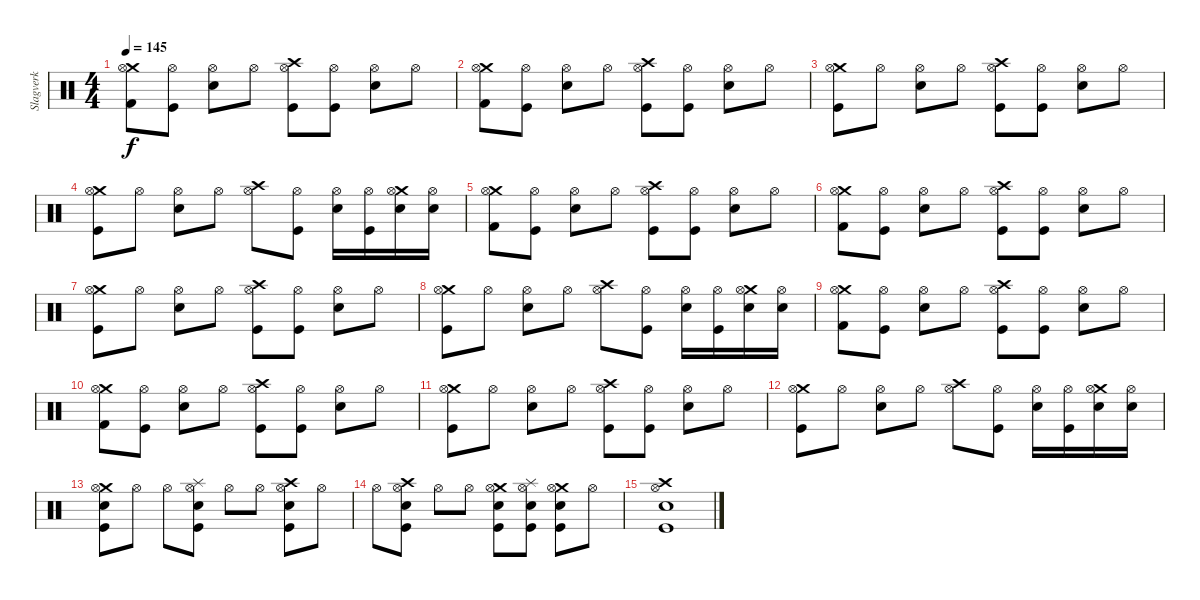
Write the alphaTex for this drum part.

\track ("Slagverk" "Slagverk") {instrument percussion}
\staff {score}
\articulation defaults
\ts (4 4)
\tempo 145
\clef neutral
\ks c
("Crash medium (hit)" "Hi-Hat (open)" "Kick (hit) 2").8{dy f} ("Hi-Hat (open)" "Kick (hit)").8 ("Hi-Hat (open)" "Electric Snare (hit)").8 "Hi-Hat (open)".8 ("Crash high (hit)" "Hi-Hat (open)" "Kick (hit)").8 ("Hi-Hat (open)" "Kick (hit)").8 ("Hi-Hat (open)" "Electric Snare (hit)").8 "Hi-Hat (open)".8 |
("Crash medium (hit)" "Hi-Hat (open)" "Kick (hit) 2").8 ("Hi-Hat (open)" "Kick (hit)").8 ("Hi-Hat (open)" "Electric Snare (hit)").8 "Hi-Hat (open)".8 ("Crash high (hit)" "Hi-Hat (open)" "Kick (hit)").8 ("Hi-Hat (open)" "Kick (hit)").8 ("Hi-Hat (open)" "Electric Snare (hit)").8 "Hi-Hat (open)".8 |
("Crash medium (hit)" "Hi-Hat (open)" "Kick (hit)").8 "Hi-Hat (open)".8 ("Hi-Hat (open)" "Electric Snare (hit)").8 "Hi-Hat (open)".8 ("Crash high (hit)" "Hi-Hat (open)" "Kick (hit)").8 ("Hi-Hat (open)" "Kick (hit)").8 ("Hi-Hat (open)" "Electric Snare (hit)").8 "Hi-Hat (open)".8 |
("Crash medium (hit)" "Hi-Hat (open)" "Kick (hit)").8 "Hi-Hat (open)".8 ("Hi-Hat (open)" "Electric Snare (hit)").8 "Hi-Hat (open)".8 ("Crash high (hit)" "Hi-Hat (open)").8 ("Hi-Hat (open)" "Kick (hit)").8 ("Hi-Hat (open)" "Electric Snare (hit)").16 ("Hi-Hat (open)" "Kick (hit)").16 ("Crash medium (hit)" "Hi-Hat (open)" "Electric Snare (hit)").16 ("Hi-Hat (open)" "Electric Snare (hit)").16 |
("Crash medium (hit)" "Hi-Hat (open)" "Kick (hit) 2").8 ("Hi-Hat (open)" "Kick (hit)").8 ("Hi-Hat (open)" "Electric Snare (hit)").8 "Hi-Hat (open)".8 ("Crash high (hit)" "Hi-Hat (open)" "Kick (hit)").8 ("Hi-Hat (open)" "Kick (hit)").8 ("Hi-Hat (open)" "Electric Snare (hit)").8 "Hi-Hat (open)".8 |
("Crash medium (hit)" "Hi-Hat (open)" "Kick (hit) 2").8 ("Hi-Hat (open)" "Kick (hit)").8 ("Hi-Hat (open)" "Electric Snare (hit)").8 "Hi-Hat (open)".8 ("Crash high (hit)" "Hi-Hat (open)" "Kick (hit)").8 ("Hi-Hat (open)" "Kick (hit)").8 ("Hi-Hat (open)" "Electric Snare (hit)").8 "Hi-Hat (open)".8 |
("Crash medium (hit)" "Hi-Hat (open)" "Kick (hit)").8 "Hi-Hat (open)".8 ("Hi-Hat (open)" "Electric Snare (hit)").8 "Hi-Hat (open)".8 ("Crash high (hit)" "Hi-Hat (open)" "Kick (hit)").8 ("Hi-Hat (open)" "Kick (hit)").8 ("Hi-Hat (open)" "Electric Snare (hit)").8 "Hi-Hat (open)".8 |
("Crash medium (hit)" "Hi-Hat (open)" "Kick (hit)").8 "Hi-Hat (open)".8 ("Hi-Hat (open)" "Electric Snare (hit)").8 "Hi-Hat (open)".8 ("Crash high (hit)" "Hi-Hat (open)").8 ("Hi-Hat (open)" "Kick (hit)").8 ("Hi-Hat (open)" "Electric Snare (hit)").16 ("Hi-Hat (open)" "Kick (hit)").16 ("Crash medium (hit)" "Hi-Hat (open)" "Electric Snare (hit)").16 ("Hi-Hat (open)" "Electric Snare (hit)").16 |
("Crash medium (hit)" "Hi-Hat (open)" "Kick (hit) 2").8 ("Hi-Hat (open)" "Kick (hit)").8 ("Hi-Hat (open)" "Electric Snare (hit)").8 "Hi-Hat (open)".8 ("Crash high (hit)" "Hi-Hat (open)" "Kick (hit)").8 ("Hi-Hat (open)" "Kick (hit)").8 ("Hi-Hat (open)" "Electric Snare (hit)").8 "Hi-Hat (open)".8 |
("Crash medium (hit)" "Hi-Hat (open)" "Kick (hit) 2").8 ("Hi-Hat (open)" "Kick (hit)").8 ("Hi-Hat (open)" "Electric Snare (hit)").8 "Hi-Hat (open)".8 ("Crash high (hit)" "Hi-Hat (open)" "Kick (hit)").8 ("Hi-Hat (open)" "Kick (hit)").8 ("Hi-Hat (open)" "Electric Snare (hit)").8 "Hi-Hat (open)".8 |
("Crash medium (hit)" "Hi-Hat (open)" "Kick (hit)").8 "Hi-Hat (open)".8 ("Hi-Hat (open)" "Electric Snare (hit)").8 "Hi-Hat (open)".8 ("Crash high (hit)" "Hi-Hat (open)" "Kick (hit)").8 ("Hi-Hat (open)" "Kick (hit)").8 ("Hi-Hat (open)" "Electric Snare (hit)").8 "Hi-Hat (open)".8 |
("Crash medium (hit)" "Hi-Hat (open)" "Kick (hit)").8 "Hi-Hat (open)".8 ("Hi-Hat (open)" "Electric Snare (hit)").8 "Hi-Hat (open)".8 ("Crash high (hit)" "Hi-Hat (open)").8 ("Hi-Hat (open)" "Kick (hit)").8 ("Hi-Hat (open)" "Electric Snare (hit)").16 ("Hi-Hat (open)" "Kick (hit)").16 ("Crash medium (hit)" "Hi-Hat (open)" "Electric Snare (hit)").16 ("Hi-Hat (open)" "Electric Snare (hit)").16 |
("Crash medium (hit)" "Hi-Hat (open)" "Electric Snare (hit)" "Kick (hit)").8 "Hi-Hat (open)".8 "Hi-Hat (open)".8 ("Splash (hit)" "Hi-Hat (open)" "Electric Snare (hit)" "Kick (hit)").8 "Hi-Hat (open)".8 "Hi-Hat (open)".8 ("Crash high (hit)" "Hi-Hat (open)" "Kick (hit)" "Electric Snare (hit)").8 "Hi-Hat (open)".8 |
"Hi-Hat (open)".8 ("Crash high (hit)" "Hi-Hat (open)" "Electric Snare (hit)" "Kick (hit)").8 "Hi-Hat (open)".8 "Hi-Hat (open)".8 ("Crash medium (hit)" "Hi-Hat (open)" "Electric Snare (hit)" "Kick (hit)").8 ("Splash (hit)" "Hi-Hat (open)" "Electric Snare (hit)" "Kick (hit)").8 ("Crash medium (hit)" "Hi-Hat (open)" "Electric Snare (hit)" "Kick (hit)").8 "Hi-Hat (open)".8 |
("Crash high (hit)" "Hi-Hat (open)" "Electric Snare (hit)" "Kick (hit)").1
